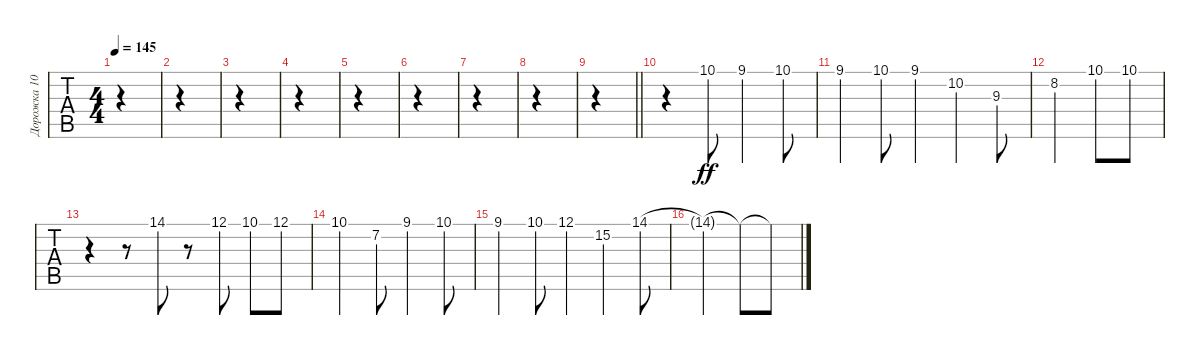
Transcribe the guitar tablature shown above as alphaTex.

\track ("Дорожка 10" "Дорожка 10") {instrument fx5brightness}
\staff {tabs}
\tuning (D4 A3 F3 C3 G2 D2) {hide}
\ts (4 4)
\tempo 145
\clef g2
\ks c
|
|
|
|
|
|
|
|
\barLineRight lightlight
|
r.4 10.1.8{dy ff} 9.1.4 10.1.8 |
9.1.4 10.1.8 9.1.4 10.2.4 9.3.8 |
8.2.4 10.1.8 10.1.8 |
r.4 r.8 14.1.8 r.8 12.1.8 10.1.8 12.1.8 |
10.1.4 7.2.8 9.1.4 10.1.8 |
9.1.4 10.1.8 12.1.4 15.2.4 14.1.8 |
14.1{t}.4 14.1{t}.8 14.1{t}.8
